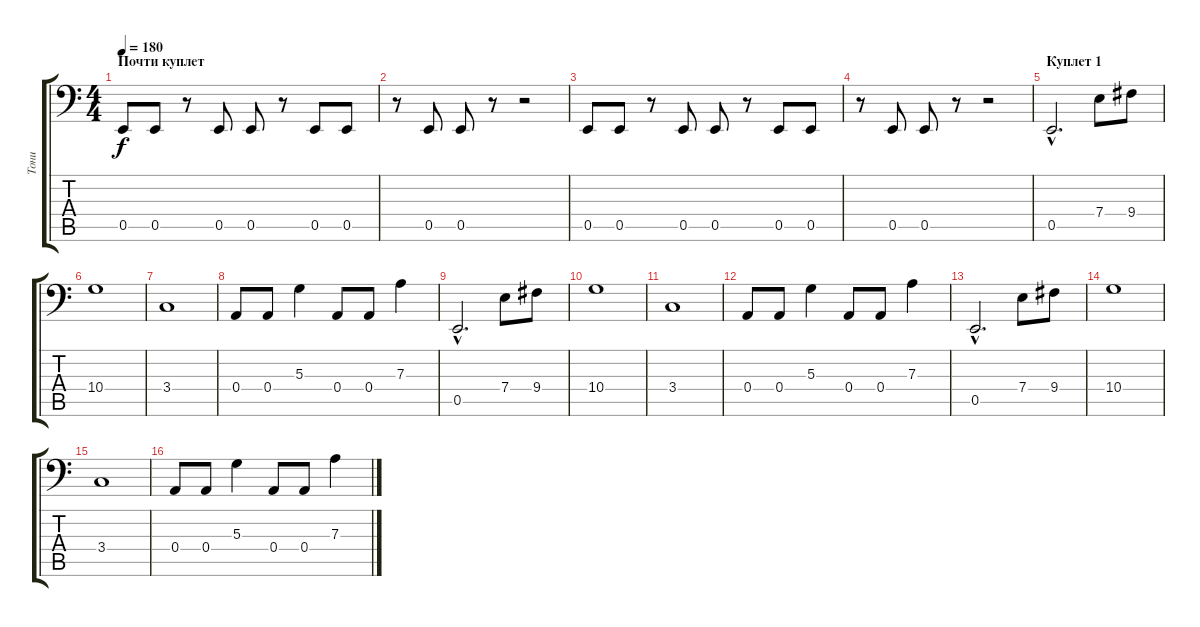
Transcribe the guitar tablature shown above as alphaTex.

\track ("Тони" "Тони") {instrument electricbassfinger}
\staff {score tabs}
\tuning (C3 G2 D2 A1 E1 B0) {hide}
\ts (4 4)
\section ("" "Почти куплет")
\tempo 180
\clef f4
\ks c
0.5.8{dy f} 0.5.8 r.8 0.5.8 0.5.8 r.8 0.5.8 0.5.8 |
r.8 0.5.8 0.5.8 r.8 r.2 |
0.5.8 0.5.8 r.8 0.5.8 0.5.8 r.8 0.5.8 0.5.8 |
r.8 0.5.8 0.5.8 r.8 r.2 |
\section ("" "Куплет 1")
0.5{hac}.2{d} 7.4.8 9.4.8 |
10.4.1 |
3.4.1 |
0.4.8 0.4.8 5.3.4 0.4.8 0.4.8 7.3.4 |
0.5{hac}.2{d} 7.4.8 9.4.8 |
10.4.1 |
3.4.1 |
0.4.8 0.4.8 5.3.4 0.4.8 0.4.8 7.3.4 |
0.5{hac}.2{d} 7.4.8 9.4.8 |
10.4.1 |
3.4.1 |
0.4.8 0.4.8 5.3.4 0.4.8 0.4.8 7.3.4
